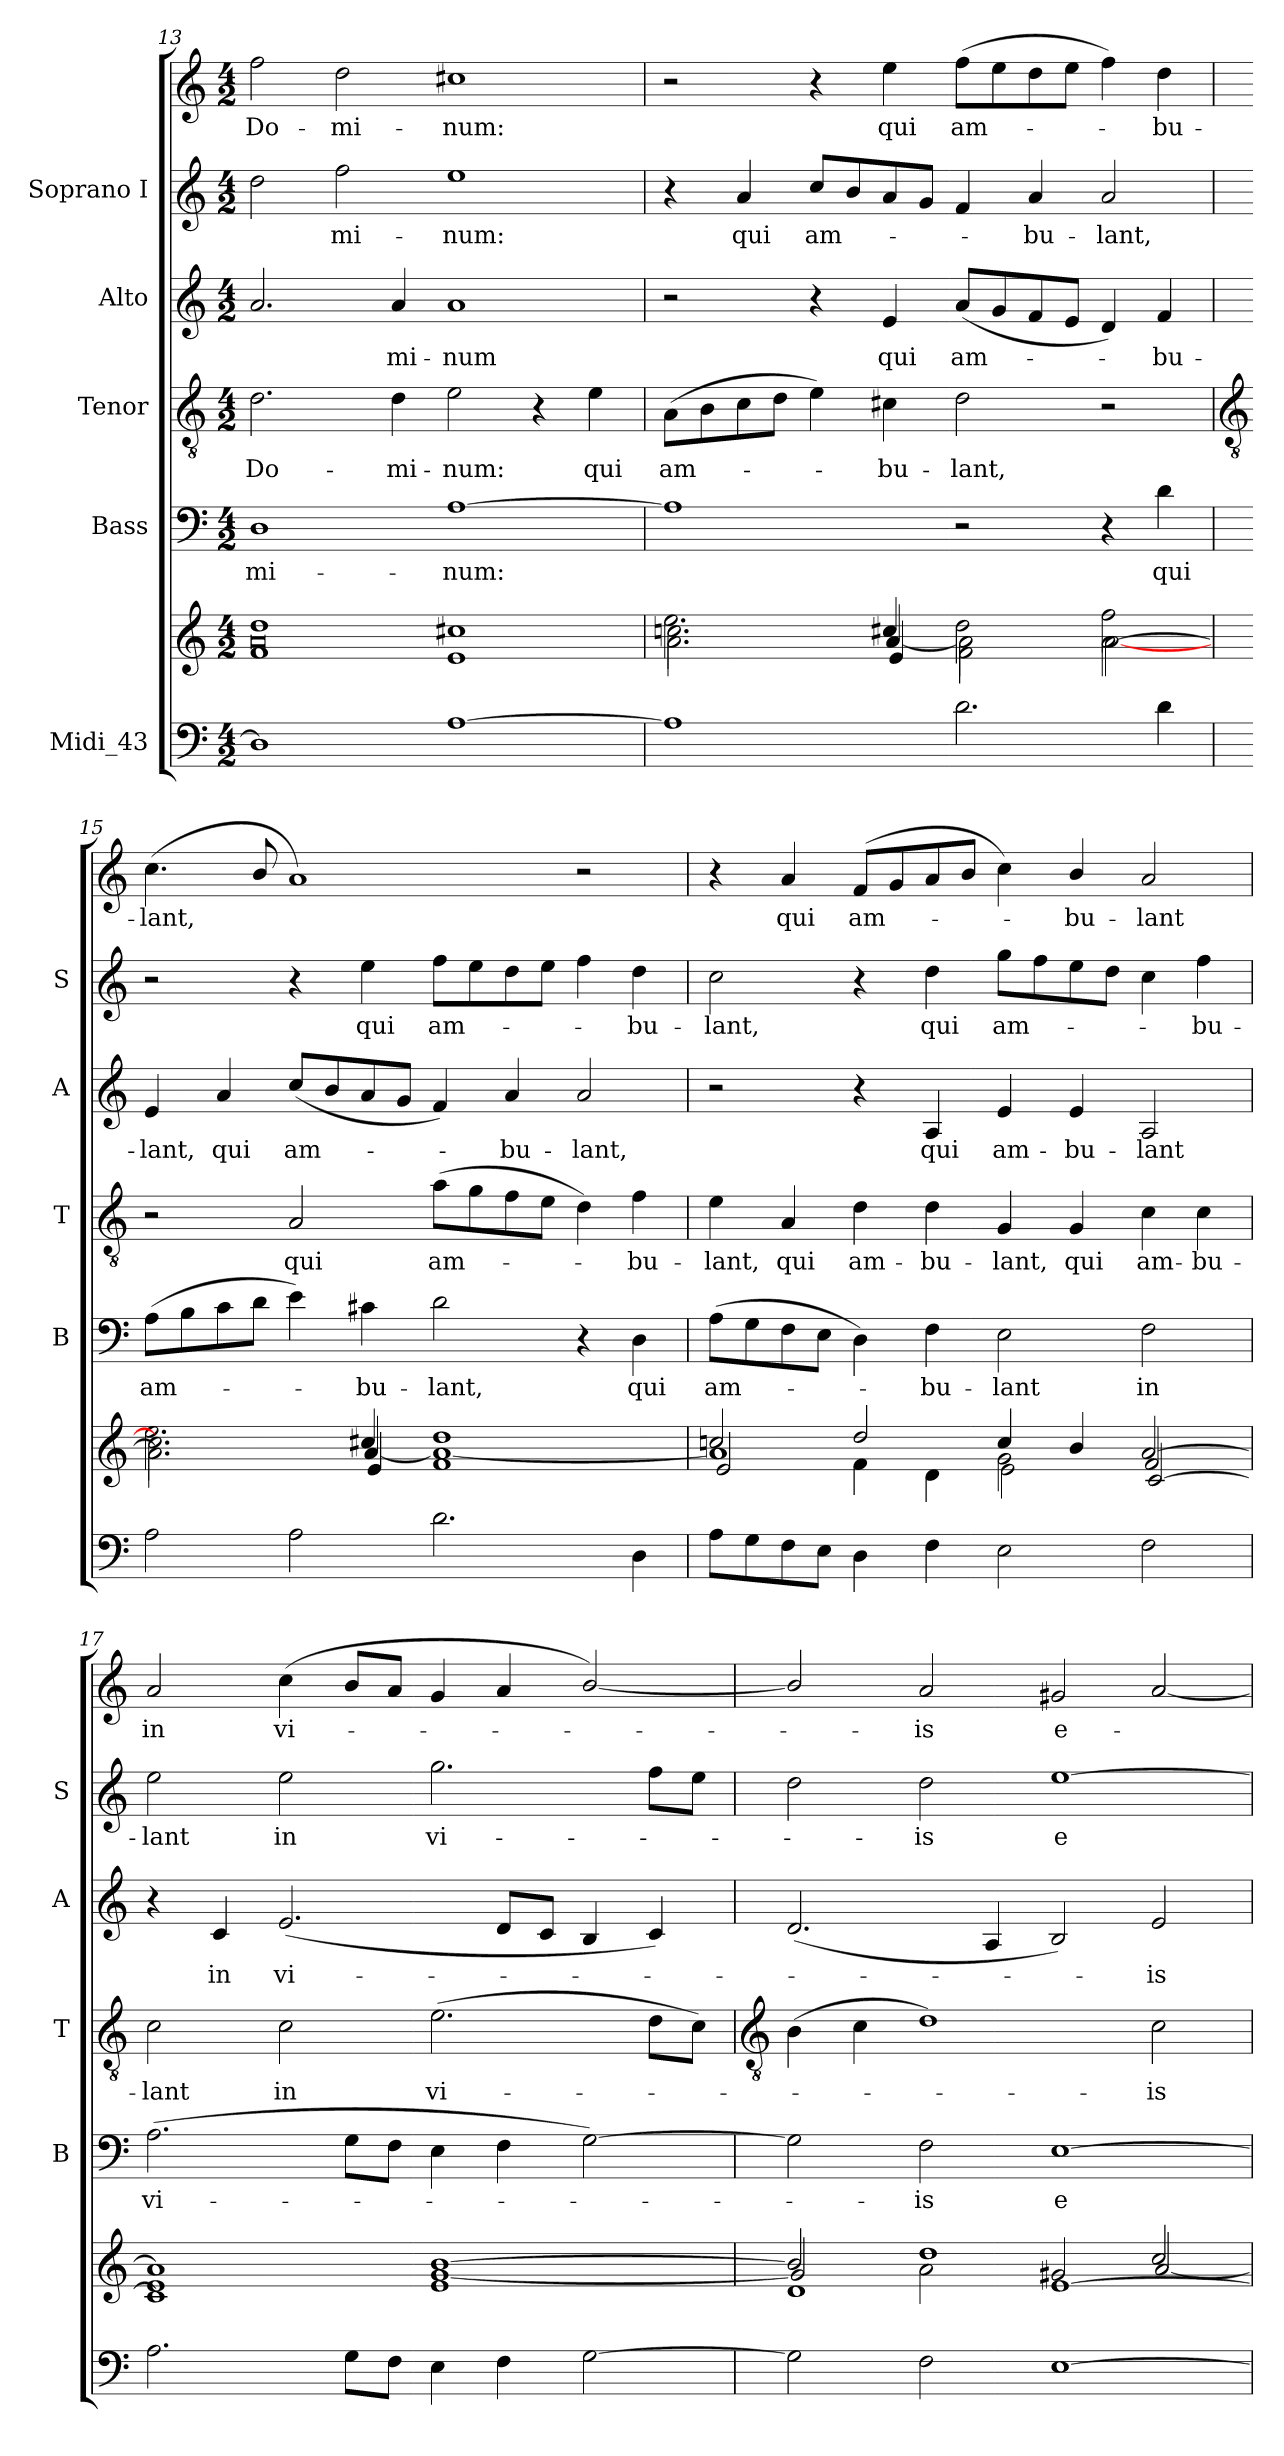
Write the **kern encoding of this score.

**kern	**kern	**kern	**text	**kern	**text	**kern	**text	**kern	**text	**kern	**text
*part5	*part5	*part4	*part4	*part3	*part3	*part2	*part2	*part1	*part1	*part1	*part1
*staff7	*staff6	*staff5	*staff5	*staff4	*staff4	*staff3	*staff3	*staff2	*staff2	*staff1	*staff1
*I"Midi_43	*	*I"Bass	*	*I"Tenor	*	*I"Alto	*	*I"Soprano I	*	*	*
*	*	*I'B	*	*I'T	*	*I'A	*	*I'S	*	*	*
*clefF4	*clefG2	*clefF4	*	*clefGv2	*	*clefG2	*	*clefG2	*	*clefG2	*
*k[]	*k[]	*k[]	*	*k[]	*	*k[]	*	*k[]	*	*k[]	*
*C:	*C:	*C:	*	*C:	*	*C:	*	*C:	*	*C:	*
*M4/2	*M4/2	*M4/2	*	*M4/2	*	*M4/2	*	*M4/2	*	*M4/2	*
=13	=13	=13	=13	=13	=13	=13	=13	=13	=13	=13	=13
*	*^	*	*	*	*	*	*	*	*	*	*
*	*	*^	*	*	*	*	*	*	*	*	*	*
!	!	!	!	!	!LO:LY:b	!	!LO:LY:b	!	!	!	!	!	!LO:LY:b
1D]	1dd/	0a\	1f\	1D	mi-	2.d	Do-	2.a	.	2dd	.	2ff	Do-
!	!	!	!	!	!	!	!	!	!	!	!LO:LY:b	!	!LO:LY:b
.	.	.	.	.	.	.	.	.	.	2ff	mi-	2dd	-mi-
!	!	!	!	!	!	!	!LO:LY:b	!	!LO:LY:b	!	!	!	!
.	.	.	.	.	.	4d	-mi-	4a	mi-	.	.	.	.
!	!	!	!	!	!LO:LY:b	!	!LO:LY:b	!	!LO:LY:b	!	!LO:LY:b	!	!LO:LY:b
[1A	1cc#X/	.	1e\	[1A	-num:	2e	-num:	1a	-num	1ee	-num:	1cc#X	-num:
.	.	.	.	.	.	4r	.	.	.	.	.	.	.
!	!	!	!	!	!	!	!LO:LY:b	!	!	!	!	!	!
.	.	.	.	.	.	4e	qui	.	.	.	.	.	.
=14	=14	=14	=14	=14	=14	=14	=14	=14	=14	=14	=14	=14	=14
!	!	!	!	!	!	!	!LO:LY:b	!	!	!	!	!	!
1A]	2.ee\	2.ccn\	2.a\	1A]	.	(>8AL	am-	2r	.	4r	.	2r	.
.	.	.	.	.	.	8B	.	.	.	.	.	.	.
!	!	!	!	!	!	!	!	!	!	!	!LO:LY:b	!	!
.	.	.	.	.	.	8c	.	.	.	4a	-qui	.	.
.	.	.	.	.	.	8dJ	.	.	.	.	.	.	.
!	!	!	!	!	!	!	!	!	!	!	!LO:LY:b	!	!
.	.	.	.	.	.	4e)	.	4r	.	8ccL	am-	4r	.
.	.	.	.	.	.	.	.	.	.	8b	.	.	.
!	!	!	!	!	!	!	!LO:LY:b	!	!LO:LY:b	!	!	!	!LO:LY:b
.	4cc#X/	[4a/	4e/	.	.	4c#X	bu-	4e	qui	8a	.	4ee	qui
.	.	.	.	.	.	.	.	.	.	8gJ	.	.	.
!	!	!	!	!	!	!	!LO:LY:b	!	!LO:LY:b	!	!	!	!LO:LY:b
2.d	2dd\	2a\]	2f\	2r	.	2d	-lant,	(<8aL	am-	4f	.	(>8ffL	am-
.	.	.	.	.	.	.	.	8g	.	.	.	8ee	.
!	!	!	!	!	!	!	!	!	!	!	!LO:LY:b	!	!
.	.	.	.	.	.	.	.	8f	.	4a	bu-	8dd	.
.	.	.	.	.	.	.	.	8eJ	.	.	.	8eeJ	.
!	!	!	!	!	!	!	!	!	!	!	!LO:LY:b	!	!
.	2ff\	[2a\	[2a\	4r	.	2r	.	4d)	.	2a	-lant,	4ff)	.
!	!	!	!	!	!LO:LY:b	!	!	!	!LO:LY:b	!	!	!	!LO:LY:b
4d	.	.	.	4d	qui	.	.	4f	bu-	.	.	4dd	bu-
!!LO:LB:g=z
=15	=15	=15	=15	=15	=15	=15	=15	=15	=15	=15	=15	=15	=15
*	*	*	*	*	*	*clefGv2	*	*	*	*	*	*	*
!	!	!	!	!	!LO:LY:b	!	!	!	!LO:LY:b	!	!	!	!LO:LY:b
2A	2.ee\	2.cc\]	2.a\]	(>8AL	am-	2r	.	4e	-lant,	2r	.	(<4.cc	lant,
.	.	.	.	8B	.	.	.	.	.	.	.	.	.
!	!	!	!	!	!	!	!	!	!LO:LY:b	!	!	!	!
.	.	.	.	8c	.	.	.	4a	qui	.	.	.	.
.	.	.	.	8dJ	.	.	.	.	.	.	.	8b/	.
!	!	!	!	!	!	!	!LO:LY:b	!	!LO:LY:b	!	!	!	!
2A	.	.	.	4e)	.	2A	qui	(<8ccL	am-	4r	.	1a)	.
.	.	.	.	.	.	.	.	8b	.	.	.	.	.
!	!	!	!	!	!LO:LY:b	!	!	!	!	!	!LO:LY:b	!	!
.	4cc#X/	[4a/	4e/	4c#X	bu-	.	.	8a	.	4ee	qui	.	.
.	.	.	.	.	.	.	.	8gJ	.	.	.	.	.
!	!	!	!	!	!LO:LY:b	!	!LO:LY:b	!	!	!	!LO:LY:b	!	!
2.d	1dd/	1a\_	1f\	2d	-lant,	(>8aL	am-	4f)	.	8ffL	am-	.	.
.	.	.	.	.	.	8g	.	.	.	8ee	.	.	.
!	!	!	!	!	!	!	!	!	!LO:LY:b	!	!	!	!
.	.	.	.	.	.	8f	.	4a	bu-	8dd	.	.	.
.	.	.	.	.	.	8eJ	.	.	.	8eeJ	.	.	.
!	!	!	!	!	!	!	!	!	!LO:LY:b	!	!	!	!
.	.	.	.	4r	.	4d)	.	2a	-lant,	4ff	.	2r	.
!	!	!	!	!	!LO:LY:b	!	!LO:LY:b	!	!	!	!LO:LY:b	!	!
4D	.	.	.	4D	qui	4f	bu-	.	.	4dd	bu-	.	.
=16	=16	=16	=16	=16	=16	=16	=16	=16	=16	=16	=16	=16	=16
!	!	!	!	!	!LO:LY:b	!	!LO:LY:b	!	!	!	!LO:LY:b	!	!
8AL	2ccn/	1a\]	2e/	(>8AL	am-	4e	-lant,	2r	.	2cc	lant,	4r	.
8G	.	.	.	8G	.	.	.	.	.	.	.	.	.
!	!	!	!	!	!	!	!LO:LY:b	!	!	!	!	!	!LO:LY:b
8F	.	.	.	8F	.	4A	qui	.	.	.	.	4a	-qui
8EJ	.	.	.	8EJ	.	.	.	.	.	.	.	.	.
!	!	!	!	!	!	!	!LO:LY:b	!	!	!	!	!	!LO:LY:b
4D	2dd/	.	4f\	4D)	.	4d	am-	4r	.	4r	.	(<8fL	am-
.	.	.	.	.	.	.	.	.	.	.	.	8g	.
!	!	!	!	!	!LO:LY:b	!	!LO:LY:b	!	!LO:LY:b	!	!LO:LY:b	!	!
4F	.	.	4d\	4F	bu-	4d	-bu-	4A	qui	4dd	qui	8a	.
.	.	.	.	.	.	.	.	.	.	.	.	8bJ	.
!	!	!	!	!	!LO:LY:b	!	!LO:LY:b	!	!LO:LY:b	!	!LO:LY:b	!	!
2E	4cc/	2g\	2e\	2E	-lant	4G	-lant,	4e	am-	8ggL	am-	4cc)	.
.	.	.	.	.	.	.	.	.	.	8ff	.	.	.
!	!	!	!	!	!	!	!LO:LY:b	!	!LO:LY:b	!	!	!	!LO:LY:b
.	4b/	.	.	.	.	4G	qui	4e	-bu-	8ee	.	4b/	bu-
.	.	.	.	.	.	.	.	.	.	8ddJ	.	.	.
!	!	!	!	!	!LO:LY:b	!	!LO:LY:b	!	!LO:LY:b	!	!	!	!LO:LY:b
2F	[2a/	2f/	[2c/	2F	in	4c	am-	2A	-lant	4cc	.	2a	-lant
!	!	!	!	!	!	!	!LO:LY:b	!	!	!	!LO:LY:b	!	!
.	.	.	.	.	.	4c	-bu-	.	.	4ff	bu-	.	.
=17	=17	=17	=17	=17	=17	=17	=17	=17	=17	=17	=17	=17	=17
!	!	!	!	!	!LO:LY:b	!	!LO:LY:b	!	!	!	!LO:LY:b	!	!LO:LY:b
2.A	1a/]	1e\	1c\]	(>2.A	vi-	2c	-lant	4r	.	2ee	lant	2a	-in
!	!	!	!	!	!	!	!	!	!LO:LY:b	!	!	!	!
.	.	.	.	.	.	.	.	4c	in	.	.	.	.
!	!	!	!	!	!	!	!LO:LY:b	!	!LO:LY:b	!	!LO:LY:b	!	!LO:LY:b
.	.	.	.	.	.	2c	in	(<2.e	vi-	2ee	in	(<4cc	vi-
8GL	.	.	.	8GL	.	.	.	.	.	.	.	8bL	.
8FJ	.	.	.	8FJ	.	.	.	.	.	.	.	8aJ	.
!	!	!	!	!	!	!	!LO:LY:b	!	!	!	!LO:LY:b	!	!
4E	[1b/	[1g\	1e\	4E	.	(>2.e	vi-	.	.	2.gg	vi-	4g	.
4F	.	.	.	4F	.	.	.	8dL	.	.	.	4a	.
.	.	.	.	.	.	.	.	8cJ	.	.	.	.	.
[2G	.	.	.	[2G)	.	.	.	4B	.	.	.	[2b/)	.
.	.	.	.	.	.	8dL	.	4c)	.	8ffL	.	.	.
.	.	.	.	.	.	8cJ)	.	.	.	8eeJ	.	.	.
!!LO:LB:g=z
=18	=18	=18	=18	=18	=18	=18	=18	=18	=18	=18	=18	=18	=18
*	*	*	*	*	*	*clefGv2	*	*	*	*	*	*	*
2G]	2b/]	2g/]	1d\	2G]	.	(>4B	.	(<2.d	.	2dd	.	2b/]	.
.	.	.	.	.	.	4c	.	.	.	.	.	.	.
!	!	!	!	!	!LO:LY:b	!	!	!	!	!	!LO:LY:b	!	!LO:LY:b
2F	1dd/	2a\	.	2F	is	1d)	.	.	.	2dd	is	2a	is
.	.	.	.	.	.	.	.	4A	.	.	.	.	.
!	!	!	!	!	!LO:LY:b	!	!	!	!	!	!LO:LY:b	!	!LO:LY:b
[1E	.	2g#X/	[1e\	[1E	e-	.	.	2B)	.	[1ee	e-	2g#X	e-
!	!	!	!	!	!	!	!LO:LY:b	!	!LO:LY:b	!	!	!	!
.	2cc/	[2a/	.	.	.	2c	is	2e	is	.	.	[2a	.
*	*v	*v	*v	*	*	*	*	*	*	*	*	*	*
=	=	=	=	=	=	=	=	=	=	=	=
*-	*-	*-	*-	*-	*-	*-	*-	*-	*-	*-	*-
